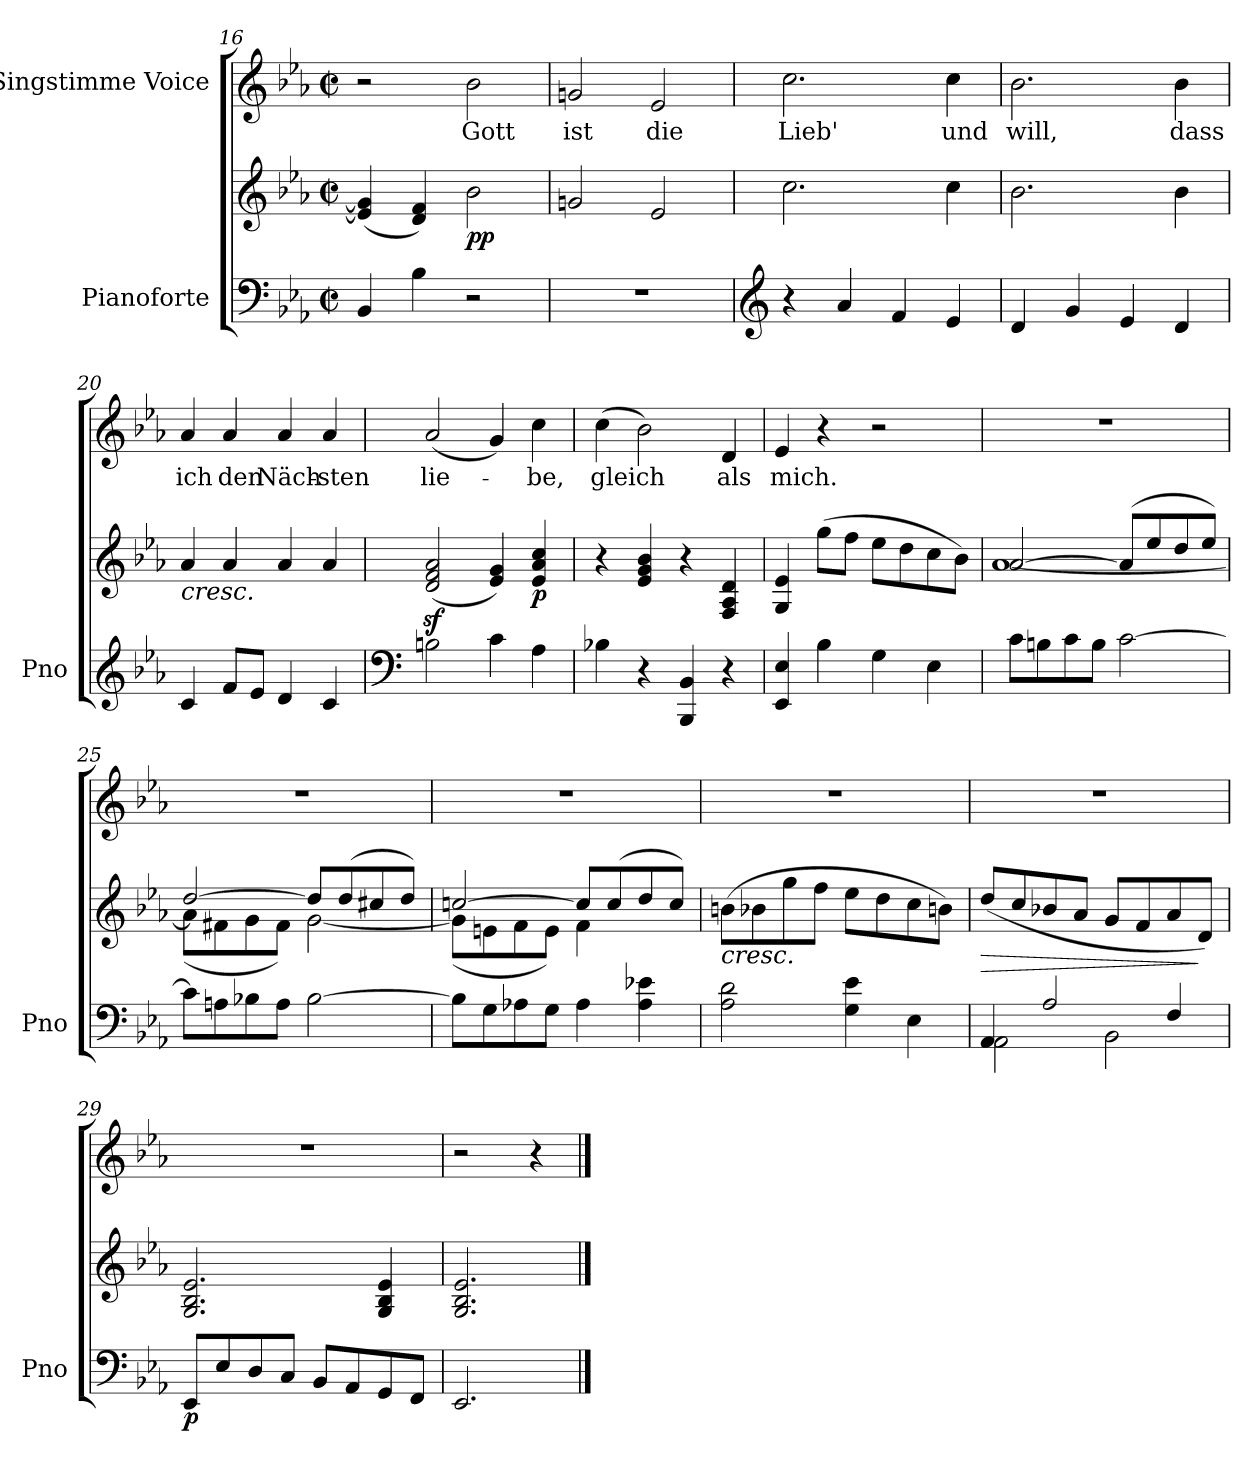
**kern	**kern	**dynam	**kern	**text
*part2	*part2	*part2	*part1	*part1
*staff3	*staff2	*staff2/3	*staff1	*staff1
*I"Pianoforte	*	*	*I"Singstimme Voice	*
*I'Pno	*	*	*	*
*clefF4	*clefG2	*	*clefG2	*
*k[b-e-a-]	*k[b-e-a-]	*	*k[b-e-a-]	*
*M2/2	*M2/2	*	*M2/2	*
*met(c|)	*met(c|)	*	*met(c|)	*
=16	=16	=16	=16	=16
4BB-/	(4e-/] 4g-/]	.	2r	.
4B-\	4d/ 4f/)	.	.	.
!	!	!LO:DY:b	!	!
2r	2b-\	pp	2b-\	Gott
=17	=17	=17	=17	=17
1r	2gn/	.	2gn/	ist
.	2e-/	.	2e-/	die
=18	=18	=18	=18	=18
*clefG2	*	*	*	*
4r	2.cc\	.	2.cc\	Lieb'
4a-/	.	.	.	.
4f/	.	.	.	.
4e-/	4cc\	.	4cc\	und
=19	=19	=19	=19	=19
4d/	2.b-\	.	2.b-\	will,
4g/	.	.	.	.
4e-/	.	.	.	.
4d/	4b-\	.	4b-\	dass
=20	=20	=20	=20	=20
!	!LO:TX:b:i:t=cresc.	!	!	!
4c/	4a-/	.	4a-/	ich
8f/L	4a-/	.	4a-/	den
8e-/J	.	.	.	.
4d/	4a-/	.	4a-/	Näch-
4c/	4a-/	.	4a-/	-sten
=21	=21	=21	=21	=21
*clefF4	*	*	*	*
2Bn\	(2d/z< 2f/z< 2a-/z<	.	(2a-/	lie-
4c\	4e-/ 4g/)	.	4g/)	.
!	!	!LO:DY:b	!	!
4A-\	4e-/ 4a-/ 4cc/	p	4cc\	be,
=22	=22	=22	=22	=22
4B-X\	4r	.	(4cc\	gleich
4r	4e-/ 4g/ 4b-/	.	2b-\)	.
4BBB-/ 4BB-/	4r	.	.	.
4r	4F/ 4A-/ 4d/	.	4d/	als
=23	=23	=23	=23	=23
4EE-/ 4E-/	4G/ 4e-/	.	4e-/	mich.
4B-\	(8gg\L	.	4r	.
.	8ff\J	.	.	.
4G\	8ee-\L	.	2r	.
.	8dd\	.	.	.
4E-\	8cc\	.	.	.
.	8b-\J)	.	.	.
=24	=24	=24	=24	=24
*	*^	*	*	*
8c\L	[2a-/	[1a-	.	1r	.
8Bn\	.	.	.	.	.
8c\	.	.	.	.	.
8B\J	.	.	.	.	.
[2c\	(8a-/L]	.	.	.	.
.	8ee-/	.	.	.	.
.	8dd/	.	.	.	.
.	8ee-/J)	.	.	.	.
=25	=25	=25	=25	=25	=25
8c\L]	[2dd/	(8a-\L]	.	1r	.
8An\	.	8f#X\	.	.	.
8B-X\	.	8g\	.	.	.
8A\J	.	8f#\J)	.	.	.
[2B-\	8dd/L]	[2g\	.	.	.
.	(8dd/	.	.	.	.
.	8cc#X/	.	.	.	.
.	8dd/J)	.	.	.	.
=26	=26	=26	=26	=26	=26
8B-\L]	[2ccn/	(8g\L]	.	1r	.
8G\	.	8en\	.	.	.
8A-X\	.	8f\	.	.	.
8G\J	.	8e\J)	.	.	.
4A-\	8cc/L]	4f\	.	.	.
.	(8cc/	.	.	.	.
4A-\ 4e-X\	8dd/	4ryy	.	.	.
.	8cc/J)	.	.	.	.
*	*v	*v	*	*	*
=27	=27	=27	=27	=27
!	!LO:TX:b:i:t=cresc.	!	!	!
2A-\ 2d\	(8bn\L	.	1r	.
.	8b-X\	.	.	.
.	8gg\	.	.	.
.	8ff\J	.	.	.
4G\ 4e-\	8ee-\L	.	.	.
.	8dd\	.	.	.
4E-\	8cc\	.	.	.
.	8bn\J)	.	.	.
=28	=28	=28	=28	=28
*^	*	*	*	*
!	!	!	!LO:HP:b	!	!
4AA-/	2AA-\	(8dd/L	>	1r	.
.	.	8cc/	.	.	.
2A-/	.	8b-X/	.	.	.
.	.	8a-/J	.	.	.
.	2BB-\	8g/L	.	.	.
.	.	8f/	.	.	.
4F/	.	8a-/	.	.	.
.	.	8d/J)	]	.	.
*v	*v	*	*	*	*
=29	=29	=29	=29	=29
!	!	!LO:DY:b=2	!	!
8EE-/L	2.G/ 2.B-/ 2.e-/	p	1r	.
8E-/	.	.	.	.
8D/	.	.	.	.
8C/J	.	.	.	.
8BB-/L	.	.	.	.
8AA-/	.	.	.	.
8GG/	4G/ 4B-/ 4e-/	.	.	.
8FF/J	.	.	.	.
=30	=30	=30	=30	=30
2.EE-/	2.G/ 2.B-/ 2.e-/	.	2r	.
.	.	.	4r	.
==	==	==	==	==
*-	*-	*-	*-	*-
